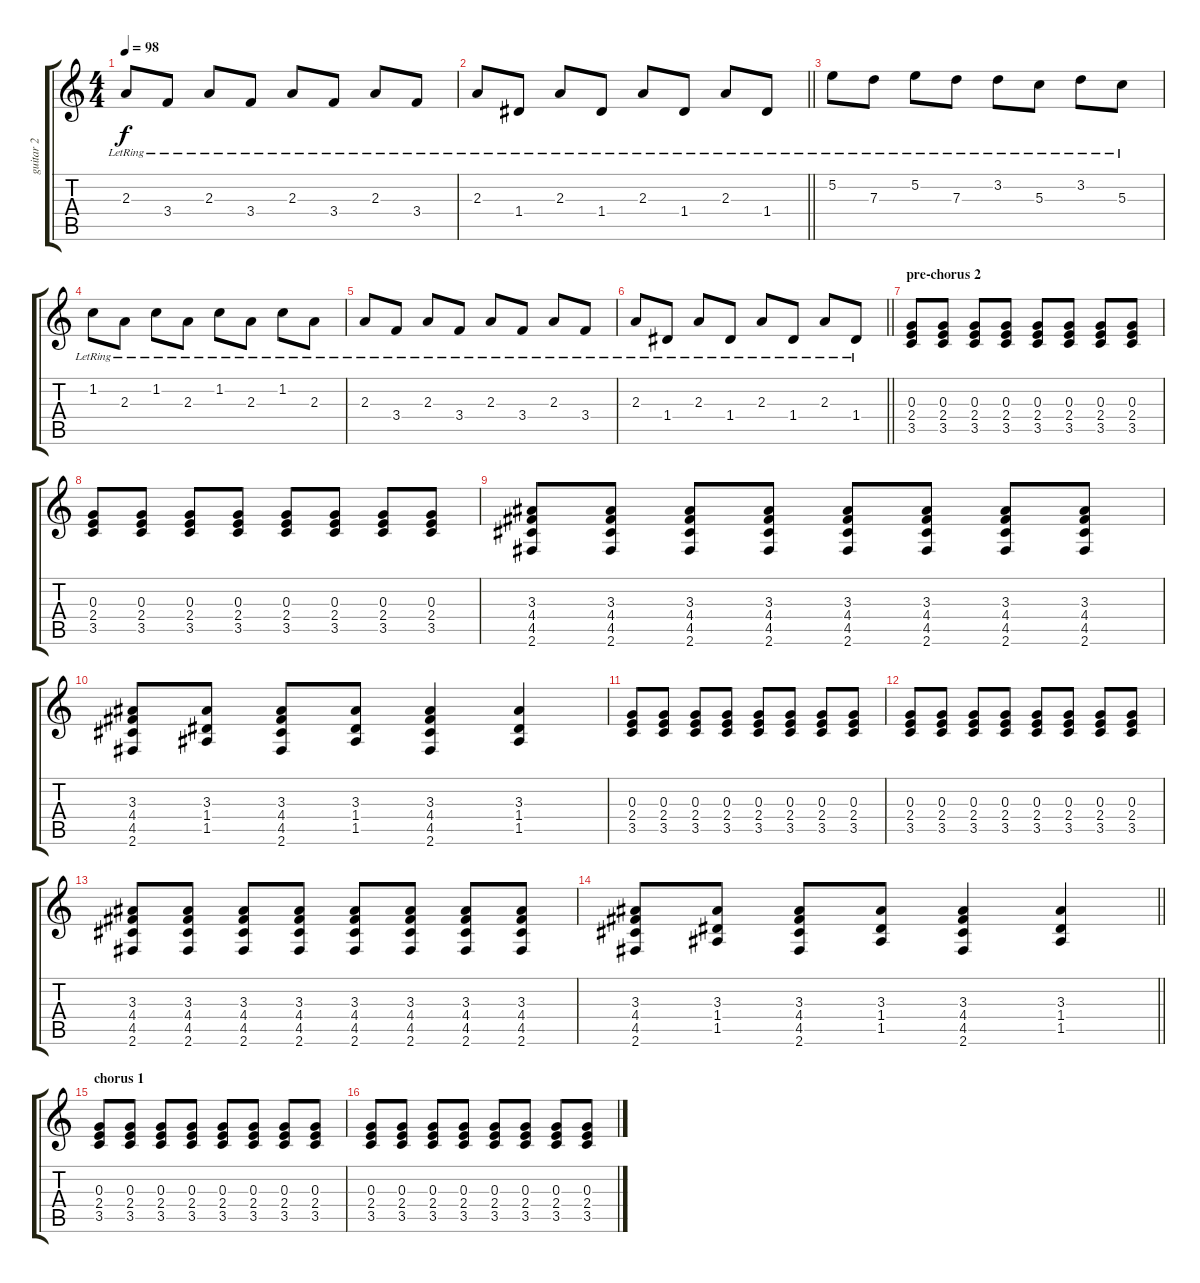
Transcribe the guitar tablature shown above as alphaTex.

\track ("guitar 2" "guitar 2") {instrument electricguitarjazz}
\staff {score tabs}
\tuning (E4 B3 G3 D3 A2 E2) {hide}
\ts (4 4)
\tempo 98
\clef g2
\ks c
2.3{lr}.8{dy f} 3.4{lr}.8 2.3{lr}.8 3.4{lr}.8 2.3{lr}.8 3.4{lr}.8 2.3{lr}.8 3.4{lr}.8 |
\barLineRight lightlight
2.3{lr}.8 1.4{lr}.8 2.3{lr}.8 1.4{lr}.8 2.3{lr}.8 1.4{lr}.8 2.3{lr}.8 1.4{lr}.8 |
5.2{lr}.8 7.3{lr}.8 5.2{lr}.8 7.3{lr}.8 3.2{lr}.8 5.3{lr}.8 3.2{lr}.8 5.3{lr}.8 |
1.2{lr}.8 2.3{lr}.8 1.2{lr}.8 2.3{lr}.8 1.2{lr}.8 2.3{lr}.8 1.2{lr}.8 2.3{lr}.8 |
2.3{lr}.8 3.4{lr}.8 2.3{lr}.8 3.4{lr}.8 2.3{lr}.8 3.4{lr}.8 2.3{lr}.8 3.4{lr}.8 |
\barLineRight lightlight
2.3{lr}.8 1.4{lr}.8 2.3{lr}.8 1.4{lr}.8 2.3{lr}.8 1.4{lr}.8 2.3{lr}.8 1.4{lr}.8 |
\section ("" "pre-chorus 2")
(0.3 2.4 3.5).8{volume 6 instrument overdrivenguitar} (0.3 2.4 3.5).8 (0.3 2.4 3.5).8 (0.3 2.4 3.5).8 (0.3 2.4 3.5).8 (0.3 2.4 3.5).8 (0.3 2.4 3.5).8 (0.3 2.4 3.5).8 |
(0.3 2.4 3.5).8 (0.3 2.4 3.5).8 (0.3 2.4 3.5).8 (0.3 2.4 3.5).8 (0.3 2.4 3.5).8 (0.3 2.4 3.5).8 (0.3 2.4 3.5).8 (0.3 2.4 3.5).8 |
(3.3 4.4 4.5 2.6).8 (3.3 4.4 4.5 2.6).8 (3.3 4.4 4.5 2.6).8 (3.3 4.4 4.5 2.6).8 (3.3 4.4 4.5 2.6).8 (3.3 4.4 4.5 2.6).8 (3.3 4.4 4.5 2.6).8 (3.3 4.4 4.5 2.6).8 |
(3.3 4.4 4.5 2.6).8 (3.3 1.4 1.5).8 (3.3 4.4 4.5 2.6).8 (3.3 1.4 1.5).8 (3.3 4.4 4.5 2.6).4 (3.3 1.4 1.5).4 |
(0.3 2.4 3.5).8 (0.3 2.4 3.5).8 (0.3 2.4 3.5).8 (0.3 2.4 3.5).8 (0.3 2.4 3.5).8 (0.3 2.4 3.5).8 (0.3 2.4 3.5).8 (0.3 2.4 3.5).8 |
(0.3 2.4 3.5).8 (0.3 2.4 3.5).8 (0.3 2.4 3.5).8 (0.3 2.4 3.5).8 (0.3 2.4 3.5).8 (0.3 2.4 3.5).8 (0.3 2.4 3.5).8 (0.3 2.4 3.5).8 |
(3.3 4.4 4.5 2.6).8 (3.3 4.4 4.5 2.6).8 (3.3 4.4 4.5 2.6).8 (3.3 4.4 4.5 2.6).8 (3.3 4.4 4.5 2.6).8 (3.3 4.4 4.5 2.6).8 (3.3 4.4 4.5 2.6).8 (3.3 4.4 4.5 2.6).8 |
\barLineRight lightlight
(3.3 4.4 4.5 2.6).8 (3.3 1.4 1.5).8 (3.3 4.4 4.5 2.6).8 (3.3 1.4 1.5).8 (3.3 4.4 4.5 2.6).4 (3.3 1.4 1.5).4 |
\section ("" "chorus 1")
(0.3 2.4 3.5).8 (0.3 2.4 3.5).8 (0.3 2.4 3.5).8 (0.3 2.4 3.5).8 (0.3 2.4 3.5).8 (0.3 2.4 3.5).8 (0.3 2.4 3.5).8 (0.3 2.4 3.5).8 |
(0.3 2.4 3.5).8 (0.3 2.4 3.5).8 (0.3 2.4 3.5).8 (0.3 2.4 3.5).8 (0.3 2.4 3.5).8 (0.3 2.4 3.5).8 (0.3 2.4 3.5).8 (0.3 2.4 3.5).8
